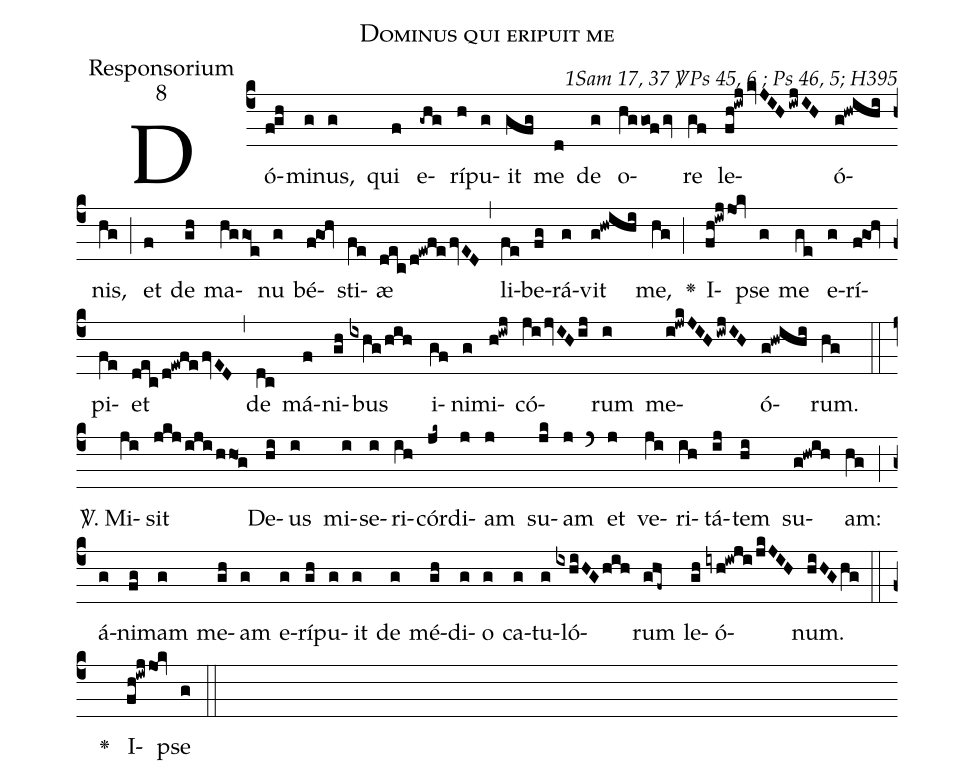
name:Dominus qui eripuit me;
office-part:Responsorium;
mode:8;
commentary:1Sam 17, 37 \Vbar Ps 45, 6 ; Ps 46, 5; H395;
%%
(c4)Dó(fgh)mi(g)nus,(g) qui(f) e(-ghg)rí(h)pu(g)it(gfg) me(d)
de(g) o(hggofgv)re(gf) le(fh!iwjkvJIHiwjIH)ó(g!hwihi)nis,(hg) (;)
et(f) de(gh) ma(hggo1e)nu(g) bé(f!goh)sti(fe)æ(dec/d!ewfefvED) (,)
li(fe)be(fg)rá(g)vit(g!hwihi) me,(hg) (;)
<v>\greheightstar</v>()
I(fh!iwjjok)pse(g) me(ge) e(g)rí(f!goh)pi(fe)et(dec/d!ewfefvED) (,)
de(dc) má(f)ni(gh)bus(ixhg/hih) i(gf)ni(g)mi(h!iwj)có(jijvIHij)rum(i)
me(i!jwkJIHiwjIH)ó(g!hwihi)rum.(hg) (::)

<sp>V/</sp>.
Mi(ji)sit(jkj/iji/hho1!g) De(hi)us(i)
mi(i)se(i)ri(ih)cór(jk~)di(j)am(j) su(jk)am(j) (`)
et(j) ve(ji)ri(ih)tá(ij)tem(hi) su(g!hwih)am:(hg) (;)
á(g)ni(fg)mam(g) me(gh)am(g) e(g)rí(gh)pu(g)it(g)
de(g) mé(gh)di(g)o(g) ca(g)tu(g)ló(ixhiHGhih)rum(ghf~)
le(gh)ó(iyh!iwji/jkJIH)num.(hiHGhg) (::)

<v>\greheightstar</v>() I(fh!iwjjok)pse(g) (::)
